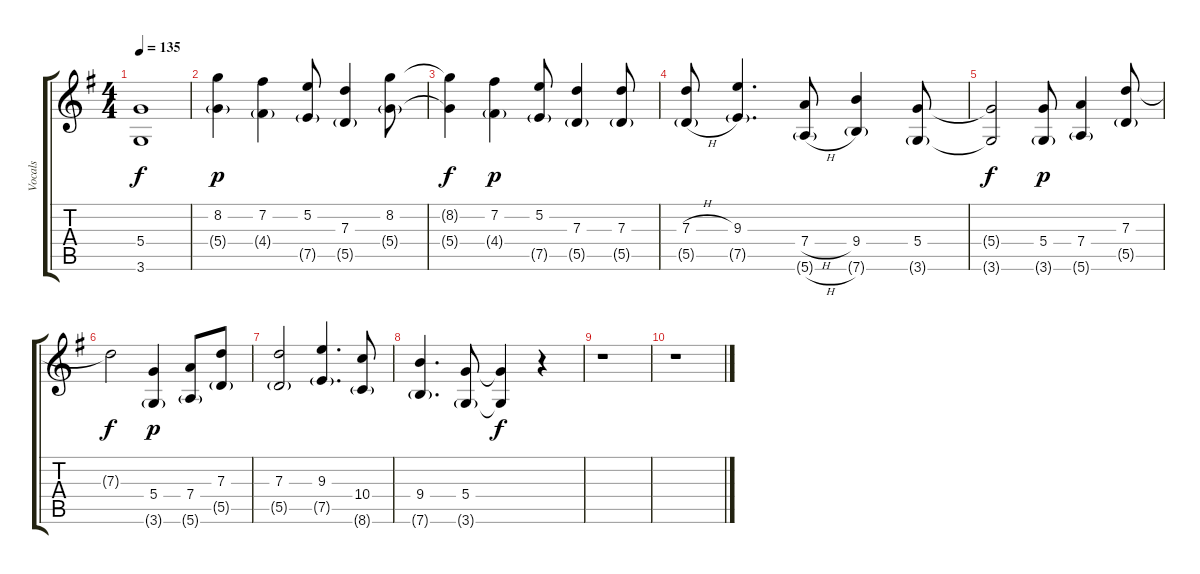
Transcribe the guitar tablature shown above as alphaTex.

\track ("Vocals" "Vocals") {instrument acousticguitarnylon}
\staff {score tabs}
\tuning (E4 B3 G3 D3 A2 E2) {hide}
\ts (4 4)
\tempo 135
\clef g2
\ks g
(5.4{t} 3.6{t}).1{dy f} |
(8.2 5.4{g}).4{dy p} (7.2 4.4{g}).4 (5.2 7.5{g}).8 (7.3 5.5{g}).4 (8.2 5.4{g}).8 |
(8.2{t} 5.4{t}).4{dy f} (7.2 4.4{g}).4{dy p} (5.2 7.5{g}).8 (7.3 5.5{g}).4 (7.3 5.5{g}).8 |
(7.3{h} 5.5{h g}).8 (9.3 7.5{g}).4{d} (7.4{h} 5.6{h g}).8 (9.4 7.6{g}).4 (5.4 3.6{g}).8 |
(5.4{t} 3.6{t}).2{dy f} (5.4 3.6{g}).8{dy p} (7.4 5.6{g}).4 (7.3 5.5{g}).8 |
7.3{t}.2{dy f} (5.4 3.6{g}).4{dy p} (7.4 5.6{g}).8 (7.3 5.5{g}).8 |
(7.3 5.5{g}).2 (9.3 7.5{g}).4{d} (10.4 8.6{g}).8 |
(9.4 7.6{g}).4{d} (5.4 3.6{g}).8 (5.4{t} 3.6{t}).4{dy f} r.4 |
r.1 |
r.1
